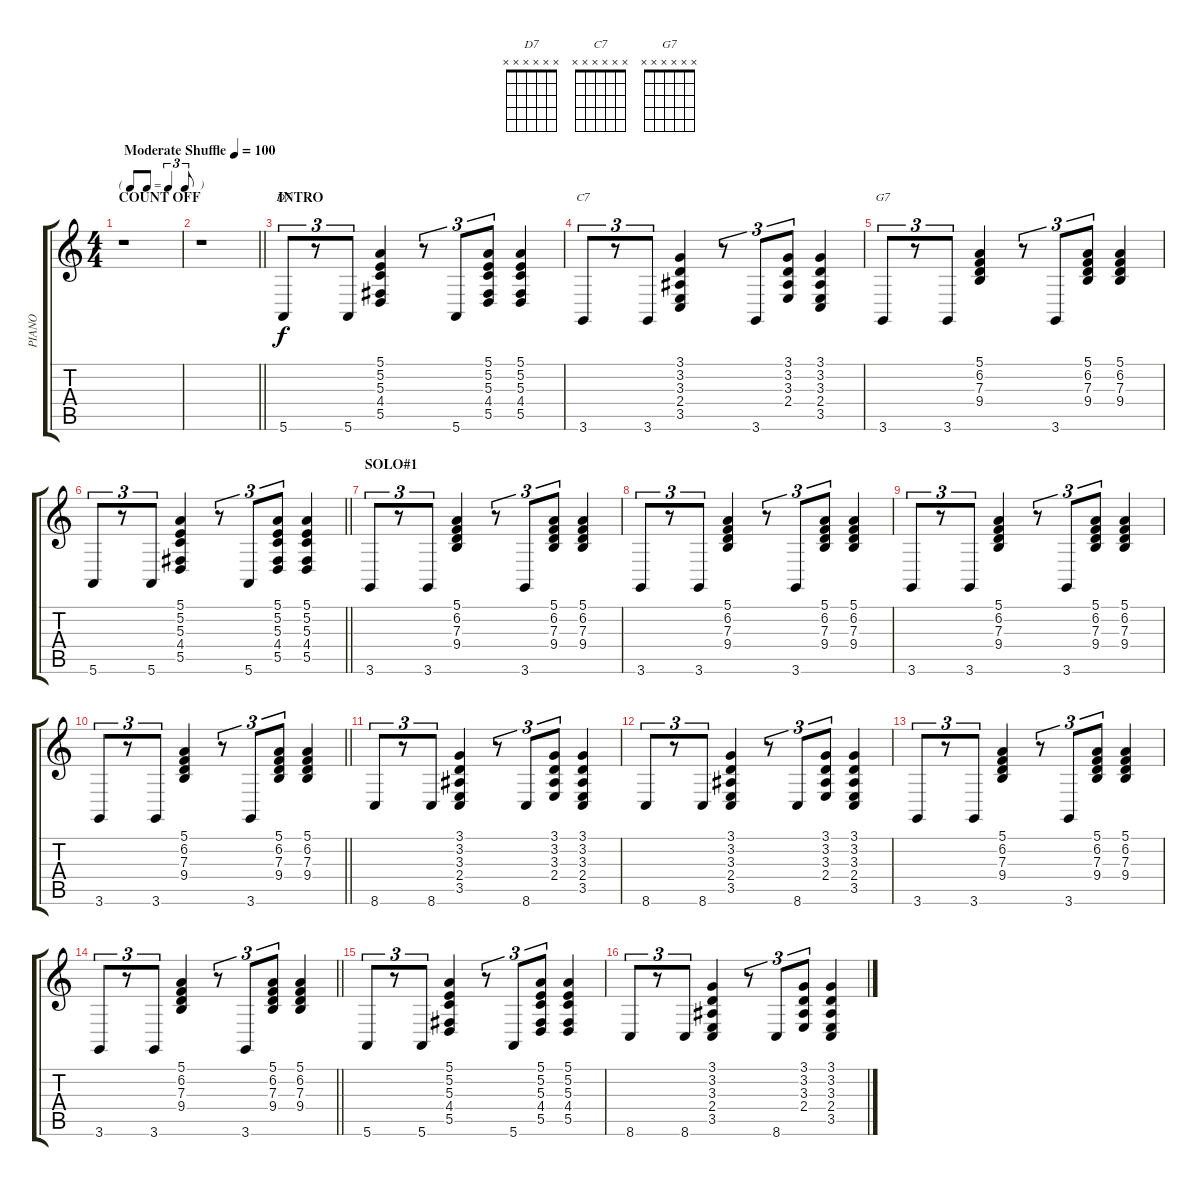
\track ("PIANO" "PIANO") {instrument electricpiano1}
\staff {score tabs}
\tuning (E4 B3 G3 D3 A2 E2) {hide}
\chord ("D7" x x x x x x)
\chord ("C7" x x x x x x)
\chord ("G7" x x x x x x)
\ts (4 4)
\tf triplet8th
\section ("" "COUNT OFF")
\tempo (100 "Moderate Shuffle")
\clef g2
\ks c
r.1{dy f instrument electricpiano1} |
\barLineRight lightlight
r.1 |
\section ("" "INTRO")
5.6.8{tu (3 2) ch "D7"} r.8{tu (3 2)} 5.6.8{tu (3 2)} (5.1 5.2 5.3 4.4 5.5).4 r.8{tu (3 2)} 5.6.8{tu (3 2)} (5.1 5.2 5.3 4.4 5.5).8{tu (3 2)} (5.1 5.2 5.3 4.4 5.5).4 |
3.6.8{tu (3 2) ch "C7"} r.8{tu (3 2)} 3.6.8{tu (3 2)} (3.1 3.2 3.3 2.4 3.5).4 r.8{tu (3 2)} 3.6.8{tu (3 2)} (3.1 3.2 3.3 2.4).8{tu (3 2)} (3.1 3.2 3.3 2.4 3.5).4 |
3.6.8{tu (3 2) ch "G7"} r.8{tu (3 2)} 3.6.8{tu (3 2)} (5.1 6.2 7.3 9.4).4 r.8{tu (3 2)} 3.6.8{tu (3 2)} (5.1 6.2 7.3 9.4).8{tu (3 2)} (5.1 6.2 7.3 9.4).4 |
\barLineRight lightlight
5.6.8{tu (3 2)} r.8{tu (3 2)} 5.6.8{tu (3 2)} (5.1 5.2 5.3 4.4 5.5).4 r.8{tu (3 2)} 5.6.8{tu (3 2)} (5.1 5.2 5.3 4.4 5.5).8{tu (3 2)} (5.1 5.2 5.3 4.4 5.5).4 |
\section ("" "SOLO#1")
3.6.8{tu (3 2)} r.8{tu (3 2)} 3.6.8{tu (3 2)} (5.1 6.2 7.3 9.4).4 r.8{tu (3 2)} 3.6.8{tu (3 2)} (5.1 6.2 7.3 9.4).8{tu (3 2)} (5.1 6.2 7.3 9.4).4 |
3.6.8{tu (3 2)} r.8{tu (3 2)} 3.6.8{tu (3 2)} (5.1 6.2 7.3 9.4).4 r.8{tu (3 2)} 3.6.8{tu (3 2)} (5.1 6.2 7.3 9.4).8{tu (3 2)} (5.1 6.2 7.3 9.4).4 |
3.6.8{tu (3 2)} r.8{tu (3 2)} 3.6.8{tu (3 2)} (5.1 6.2 7.3 9.4).4 r.8{tu (3 2)} 3.6.8{tu (3 2)} (5.1 6.2 7.3 9.4).8{tu (3 2)} (5.1 6.2 7.3 9.4).4 |
\barLineRight lightlight
3.6.8{tu (3 2)} r.8{tu (3 2)} 3.6.8{tu (3 2)} (5.1 6.2 7.3 9.4).4 r.8{tu (3 2)} 3.6.8{tu (3 2)} (5.1 6.2 7.3 9.4).8{tu (3 2)} (5.1 6.2 7.3 9.4).4 |
8.6.8{tu (3 2)} r.8{tu (3 2)} 8.6.8{tu (3 2)} (3.1 3.2 3.3 2.4 3.5).4 r.8{tu (3 2)} 8.6.8{tu (3 2)} (3.1 3.2 3.3 2.4).8{tu (3 2)} (3.1 3.2 3.3 2.4 3.5).4 |
8.6.8{tu (3 2)} r.8{tu (3 2)} 8.6.8{tu (3 2)} (3.1 3.2 3.3 2.4 3.5).4 r.8{tu (3 2)} 8.6.8{tu (3 2)} (3.1 3.2 3.3 2.4).8{tu (3 2)} (3.1 3.2 3.3 2.4 3.5).4 |
3.6.8{tu (3 2)} r.8{tu (3 2)} 3.6.8{tu (3 2)} (5.1 6.2 7.3 9.4).4 r.8{tu (3 2)} 3.6.8{tu (3 2)} (5.1 6.2 7.3 9.4).8{tu (3 2)} (5.1 6.2 7.3 9.4).4 |
\barLineRight lightlight
3.6.8{tu (3 2)} r.8{tu (3 2)} 3.6.8{tu (3 2)} (5.1 6.2 7.3 9.4).4 r.8{tu (3 2)} 3.6.8{tu (3 2)} (5.1 6.2 7.3 9.4).8{tu (3 2)} (5.1 6.2 7.3 9.4).4 |
5.6.8{tu (3 2)} r.8{tu (3 2)} 5.6.8{tu (3 2)} (5.1 5.2 5.3 4.4 5.5).4 r.8{tu (3 2)} 5.6.8{tu (3 2)} (5.1 5.2 5.3 4.4 5.5).8{tu (3 2)} (5.1 5.2 5.3 4.4 5.5).4 |
8.6.8{tu (3 2)} r.8{tu (3 2)} 8.6.8{tu (3 2)} (3.1 3.2 3.3 2.4 3.5).4 r.8{tu (3 2)} 8.6.8{tu (3 2)} (3.1 3.2 3.3 2.4).8{tu (3 2)} (3.1 3.2 3.3 2.4 3.5).4
